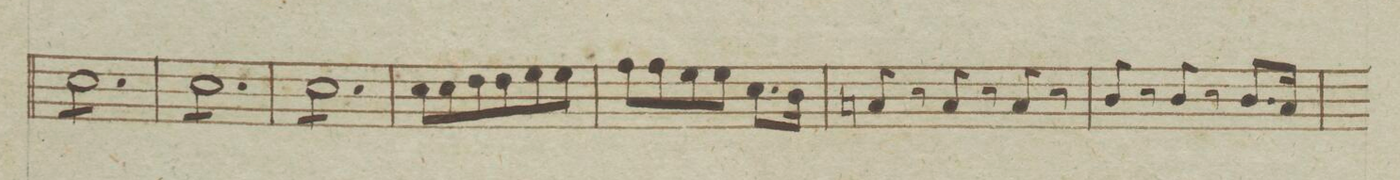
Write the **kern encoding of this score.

**kern	**dynam
*I"Viola.	*
*clefC3	*
*k[b-e-a-d-g-]	*
*M3/4	*
8d-\L	.
8d-\	.
8d-\	.
8d-\	.
8d-\	.
8d-\J	.
=33	=33
8d-\L	.
8d-\	.
8d-\	.
8d-\	.
8d-\	.
8d-\J	.
=34	=34
8d-\L	.
8d-\	.
8d-\	.
8d-\	.
8d-\	.
8d-\J	.
*Xtremolo	*
=35	=35
8d-\L	.
8d-\	.
8e-\	.
8e-\	.
8f\	.
8f\J	.
=36	=36
8g-\L	.
8g-\	.
8f\	.
8f\J	.
8.d-\L	.
16c\Jk	.
=37	=37
8Bn/	.
8r	.
8B/	.
8r	.
8B/	.
8r	.
=38	=38
8c/	.
8r	.
8c/	.
8r	.
8.c/L	.
16B-/Jk	.
=39	=39
*-	*-
